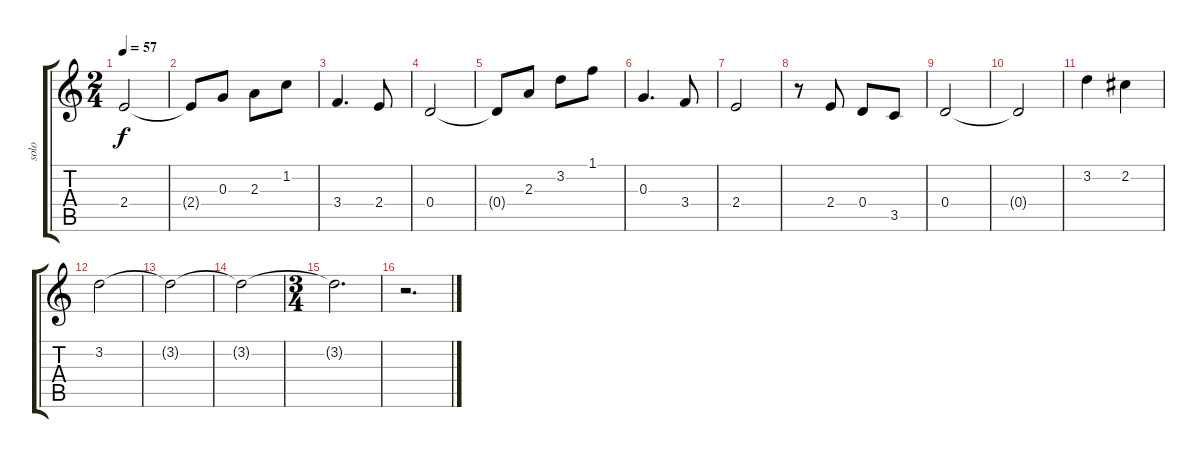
\track ("solo" "solo") {instrument acousticguitarnylon}
\staff {score tabs}
\tuning (E4 B3 G3 D3 A2 E2) {hide}
\ts (2 4)
\tempo 57
\clef g2
\ks c
2.4.2{dy f} |
2.4{t}.8 0.3.8 2.3.8 1.2.8 |
3.4.4{d} 2.4.8 |
0.4.2 |
0.4{t}.8 2.3.8 3.2.8 1.1.8 |
0.3.4{d} 3.4.8 |
2.4.2 |
r.8 2.4.8 0.4.8 3.5.8 |
0.4.2 |
0.4{t}.2 |
3.2.4 2.2.4 |
3.2.2 |
3.2{t}.2 |
3.2{t}.2 |
\ts (3 4)
3.2{t}.2{d} |
r.2{d}
